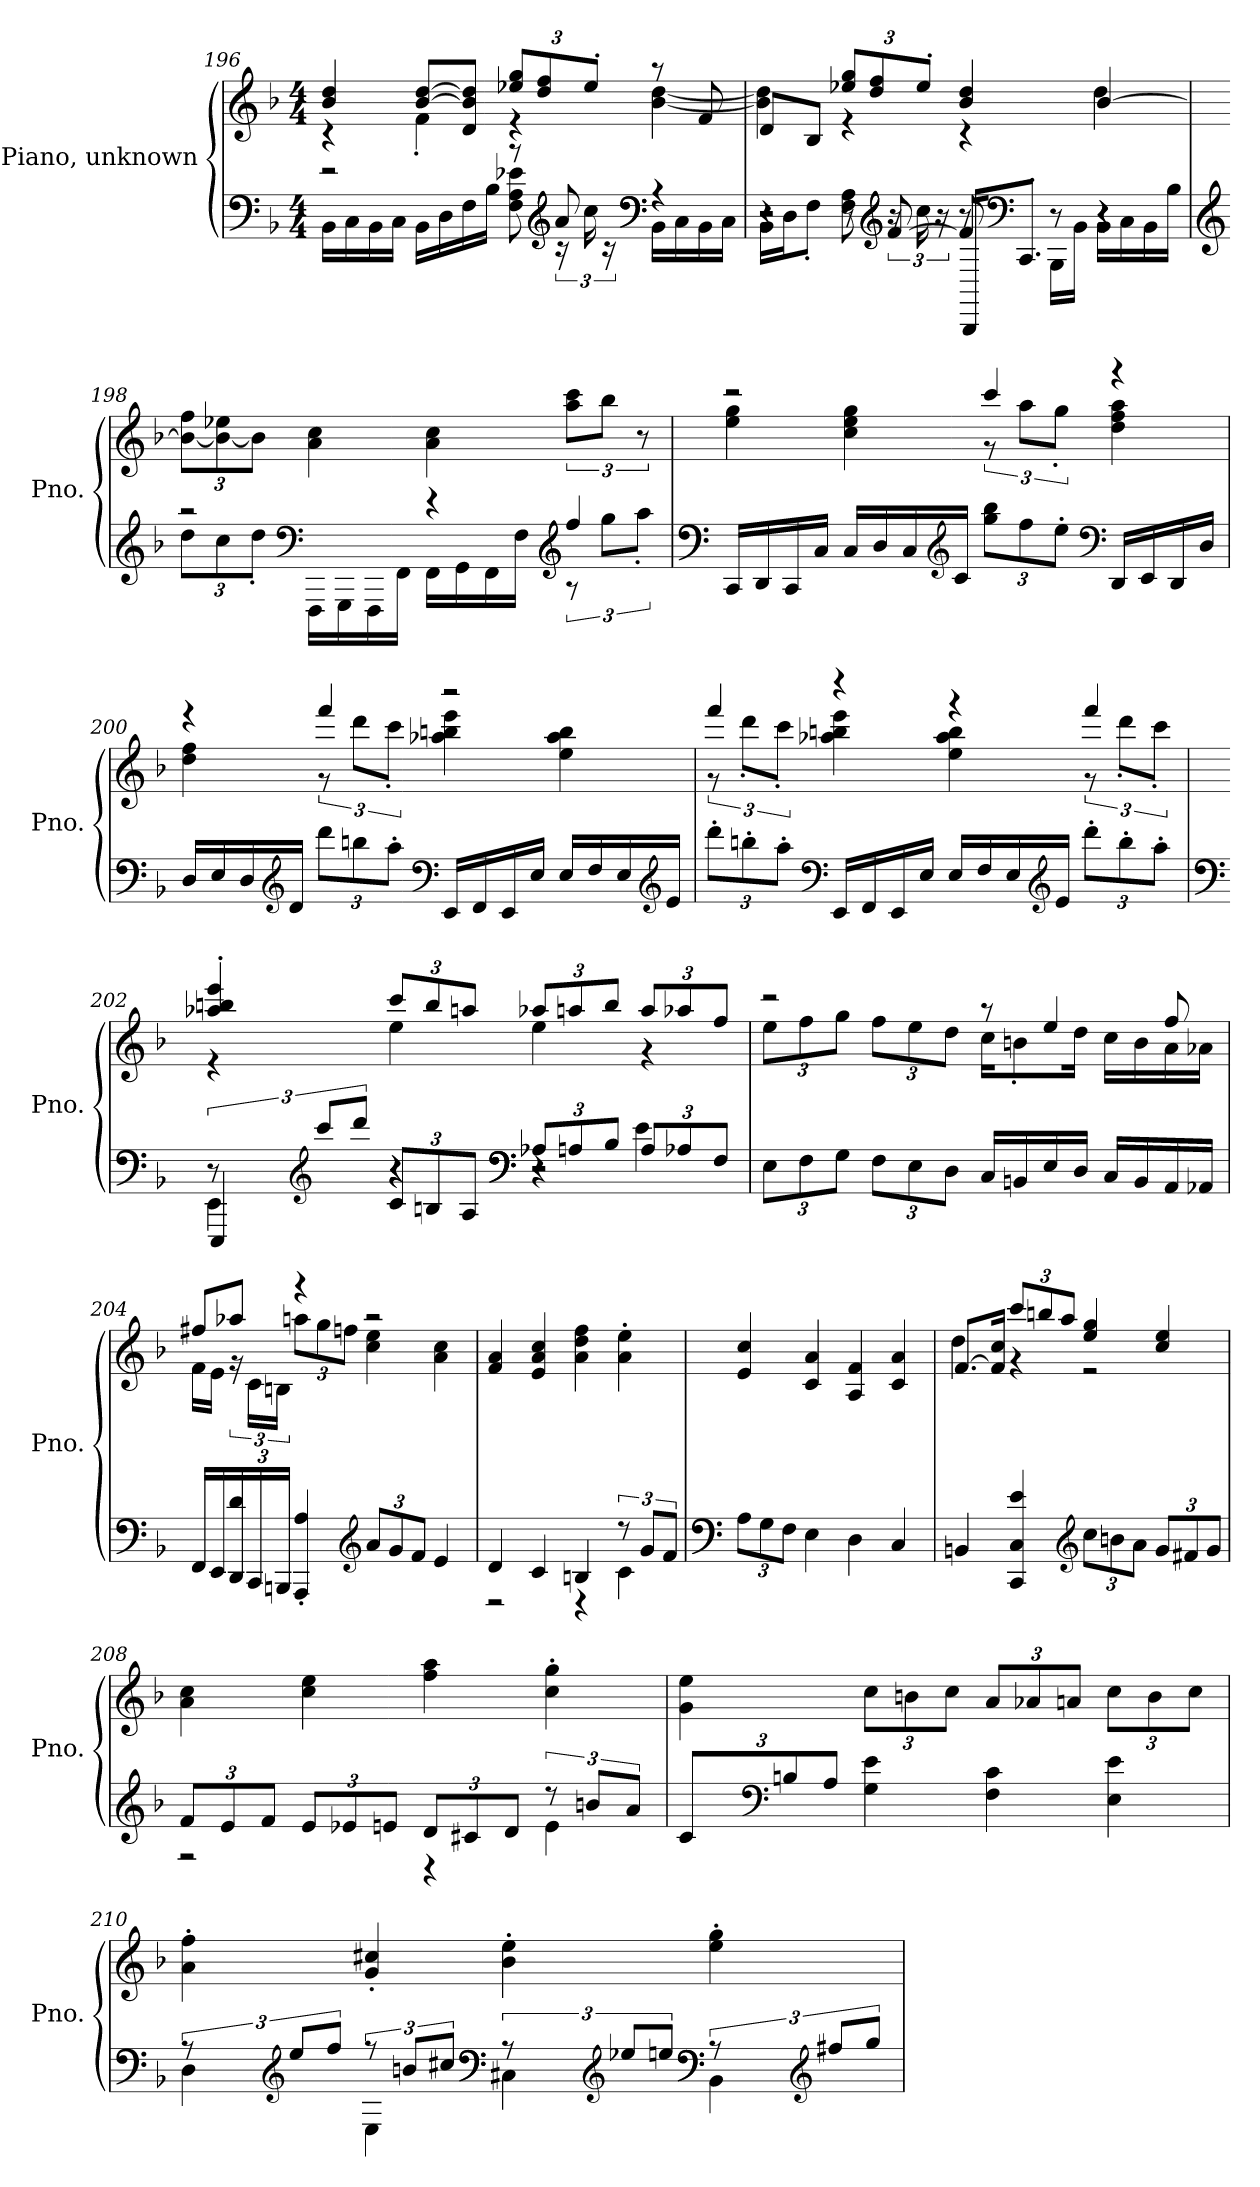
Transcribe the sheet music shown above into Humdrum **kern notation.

**kern	**kern
*part1	*part1
*staff2	*staff1
*I"Piano, unknown	*
*I'Pno.	*
!!LO:LB:g=z
*clefF4	*clefG2
*k[b-]	*k[b-]
*M4/4	*M4/4
=196	=196
*^	*^
2r	16BB-\LL	4b-/ 4dd/	4r
.	16C\	.	.
.	16BB-\	.	.
.	16C\JJ	.	.
.	16BB-\LL	[8b-/ [8dd/L	4f'\
.	16D\	.	.
.	16F\	8d/ 8b-/] 8dd/]J	.
.	16B-\JJ	.	.
*	*	*Xbrackettup	*
8r	8F\ 8A\ 8e-X\	12ee-X/ 12gg/L	4r
.	.	12dd/ 12ff/	.
*clefG2	*	*	*
8a/	24r	.	.
.	24cc\	12ee-'/J	.
.	24r	.	.
*clefF4	*	*	*
4r	16BB-\LL	8r	[4b-\ [4dd\
.	16C\	.	.
.	16BB-\	8f/	.
.	16C\JJ	.	.
=197	=197	=197	=197
*	*^	*	*
4r	16BB-\LL	2r	8d/L	4b-\] 4dd\]
.	16D\J	.	.	.
.	8F'\J	.	8B-/J	.
8r	8F\ 8A\	.	12ee-X/ 12gg/L	4r
.	.	.	12dd/ 12ff/	.
*clefG2	*	*	*	*
[8f/	24r	.	.	.
.	24cc\	.	12ee-'/J	.
.	24r	.	.	.
8f/]	8r	16BBB-/KL	4b-/ 4dd/	4r
*clefF4	*	*	*	*
.	.	8.CC'/J	.	.
8r	16BBB-\LL	.	.	.
.	16BB-\JJ	.	.	.
4r	16BB-\LL	4r	[4b-/	4dd\
.	16C\	.	.	.
.	16BB-\	.	.	.
.	16B-\JJ	.	.	.
*v	*v	*v	*	*
*	*v	*v
!!LO:LB:g=z
=198	=198
*clefG2	*
*^	*
*	*Xbrackettup	*
2r	12dd\L	12b-\_ 12ff\L
.	12cc\	12b-\_ 12ee-X\
.	12dd'\J	12b-\J]
*clefF4	*	*
.	16FFF\LL	4a\ 4cc\
.	16GGG\	.
.	16FFF\	.
.	16FF\JJ	.
4r	16FF\LL	4a\ 4cc\
.	16GG\	.
.	16FF\	.
.	16F\JJ	.
*clefG2	*	*
*	*brackettup	*brackettup
4ff/	12r	12aa\ 12ccc\L
.	12gg\L	12bb-\J
.	12aa'\J	12r
*v	*v	*
=199	=199
*clefF4	*
*	*^
16CC/LL	2r	4ee\ 4gg\
16DD/	.	.
16CC/	.	.
16C/JJ	.	.
16C/LL	.	4cc\ 4ee\ 4gg\
16D/	.	.
16C/	.	.
*clefG2	*	*
16c/JJ	.	.
*Xbrackettup	*	*
12gg\ 12bb-\L	4ccc/	12r
12ff\	.	12aa\L
12ee'\J	.	12gg'\J
*clefF4	*	*
16DD/LL	4r	4dd\ 4ff\ 4aa\
16EE/	.	.
16DD/	.	.
16D/JJ	.	.
!!LO:LB:g=z	!!
=200	=200	=200
16D/LL	4r	4dd\ 4ff\
16E/	.	.
16D/	.	.
*clefG2	*	*
16d/JJ	.	.
12ddd\L	4fff/	12r
12bbn\	.	12ddd\L
12aa'\J	.	12ccc'\J
*clefF4	*	*
16EE/LL	2r	4aa-X\ 4bbn\ 4eee\
16FF/	.	.
16EE/	.	.
16E/JJ	.	.
16E/LL	.	4ee\ 4aa-\ 4bb\
16F/	.	.
16E/	.	.
*clefG2	*	*
16e/JJ	.	.
=201	=201	=201
12ddd'\L	4fff/	12r
12bbn'\	.	12ddd'\L
12aa'\J	.	12ccc'\J
*clefF4	*	*
16EE/LL	4r	4aa-X\ 4bbn\ 4eee\
16FF/	.	.
16EE/	.	.
16E/JJ	.	.
16E/LL	4r	4ee\ 4aa-\ 4bb\
16F/	.	.
16E/	.	.
*clefG2	*	*
16e/JJ	.	.
12ddd'\L	4fff/	12r
12bb'\	.	12ddd'\L
12aa'\J	.	12ccc'\J
!!LO:LB:g=z	!!
=202	=202	=202
*clefF4	*	*
*brackettup	*	*
*^	*	*
*	*^	*	*
12r	4EE\	4EEE/	4aa-X/' 4bbn/' 4eee/'	4r
*clefG2	*	*	*	*
12ccc/L	.	.	.	.
12ddd/J	.	.	.	.
*Xbrackettup	*	*	*Xbrackettup	*
12c/L	4r	4r	12ccc/L	4ee\
12Bn/	.	.	12bb/	.
12A/J	.	.	12aan/J	.
*clefF4	*	*	*	*
12A-X/L	4r	2r	12aa-X/L	4ee\
12An/	.	.	12aan/	.
12B/J	.	.	12bb/J	.
12A/L	4e\	.	12aa/L	4r
12A-X/	.	.	12aa-X/	.
12F/J	.	.	12ff/J	.
*v	*v	*v	*	*
=203	=203	=203
12E\L	2r	12ee\L
12F\	.	12ff\
12G\J	.	12gg\J
12F\L	.	12ff\L
12E\	.	12ee\
12D\J	.	12dd\J
16C/LL	8r	16cc\KL
16BBn/	.	8bn'\
16E/	4ee/	.
16D/JJ	.	16dd\Jk
16C/LL	.	16cc\LL
16BB/	.	16b\
16AA/	8ff/	16a\
16AA-X/JJ	.	16a-X\JJ
!!LO:PB:g=z	!!
=204	=204	=204
16FF/LL	8ff#X/L	16f\LL
16EE/	.	16e\JJ
*	*	*brackettup
24DD/ 24d/	8aa-X/J	24r
24CC/	.	24c\LL
24BBBn/JJ	.	24Bn\JJ
*	*	*Xbrackettup
4AAA/' 4A/'	4r	12aan\L
.	.	12gg\
.	.	12ffn\J
*clefG2	*	*
12a/L	2r	4cc\ 4ee\
12g/	.	.
12f/J	.	.
4e/	.	4a\ 4cc\
*	*v	*v
=205	=205
*^	*
4d/	2r	4f/ 4a/
4c/	.	4e/ 4a/ 4cc/
4Bn/	4r	4a\ 4dd\ 4ff\
*brackettup	*	*
12r	4c\	4a\' 4ee\'
12g/L	.	.
12f/J	.	.
*v	*v	*
=206	=206
*clefF4	*
*Xbrackettup	*
12A\L	4e/ 4cc/
12G\	.
12F\J	.
4E\	4c/ 4a/
4D\	4A/ 4f/
4C/	4c/ 4a/
!!LO:LB:g=z
=207	=207
*	*^
4BBn/	[8.f/L	4dd\
.	16f/] 16cc/Jk	.
4CC/ 4C/ 4e/	12ccc/L	4r
.	12bbn/	.
.	12aa/J	.
*clefG2	*	*
12cc\L	4ee/ 4gg/	2r
12bn\	.	.
12a\J	.	.
12g/L	4cc/ 4ee/	.
12f#X/	.	.
12g/J	.	.
*	*v	*v
=208	=208
*^	*
12f/L	2r	4a\ 4cc\
12e/	.	.
12f/J	.	.
12e/L	.	4cc\ 4ee\
12e-X/	.	.
12en/J	.	.
12d/L	4r	4ff\ 4aa\
12c#X/	.	.
12d/J	.	.
*brackettup	*	*
12r	4e\	4cc\' 4gg\'
12bn/L	.	.
12a/J	.	.
*v	*v	*
!!LO:LB:g=z
=209	=209
*Xbrackettup	*
12c/L	4g\ 4ee\
*clefF4	*
12Bn/	.
12A/J	.
4G\ 4e\	12cc\L
.	12bn\
.	12cc\J
4F\ 4c\	12a/L
.	12a-X/
.	12an/J
4E\ 4e\	12cc\L
.	12b\
.	12cc\J
=210	=210
*brackettup	*
*^	*
12r	4D\	4a\' 4ff\'
*clefG2	*	*
12ee/L	.	.
12ff/J	.	.
12r	4E\	4g/' 4cc#X/'
12bn/L	.	.
12cc#X/J	.	.
*clefF4	*	*
12r	4C#X\	4b-\' 4ee\'
*clefG2	*	*
12ee-X/L	.	.
12een/J	.	.
*clefF4	*	*
12r	4BB-\	4ee\' 4gg\'
*clefG2	*	*
12ff#X/L	.	.
12gg/J	.	.
*v	*v	*
=	=
*-	*-
